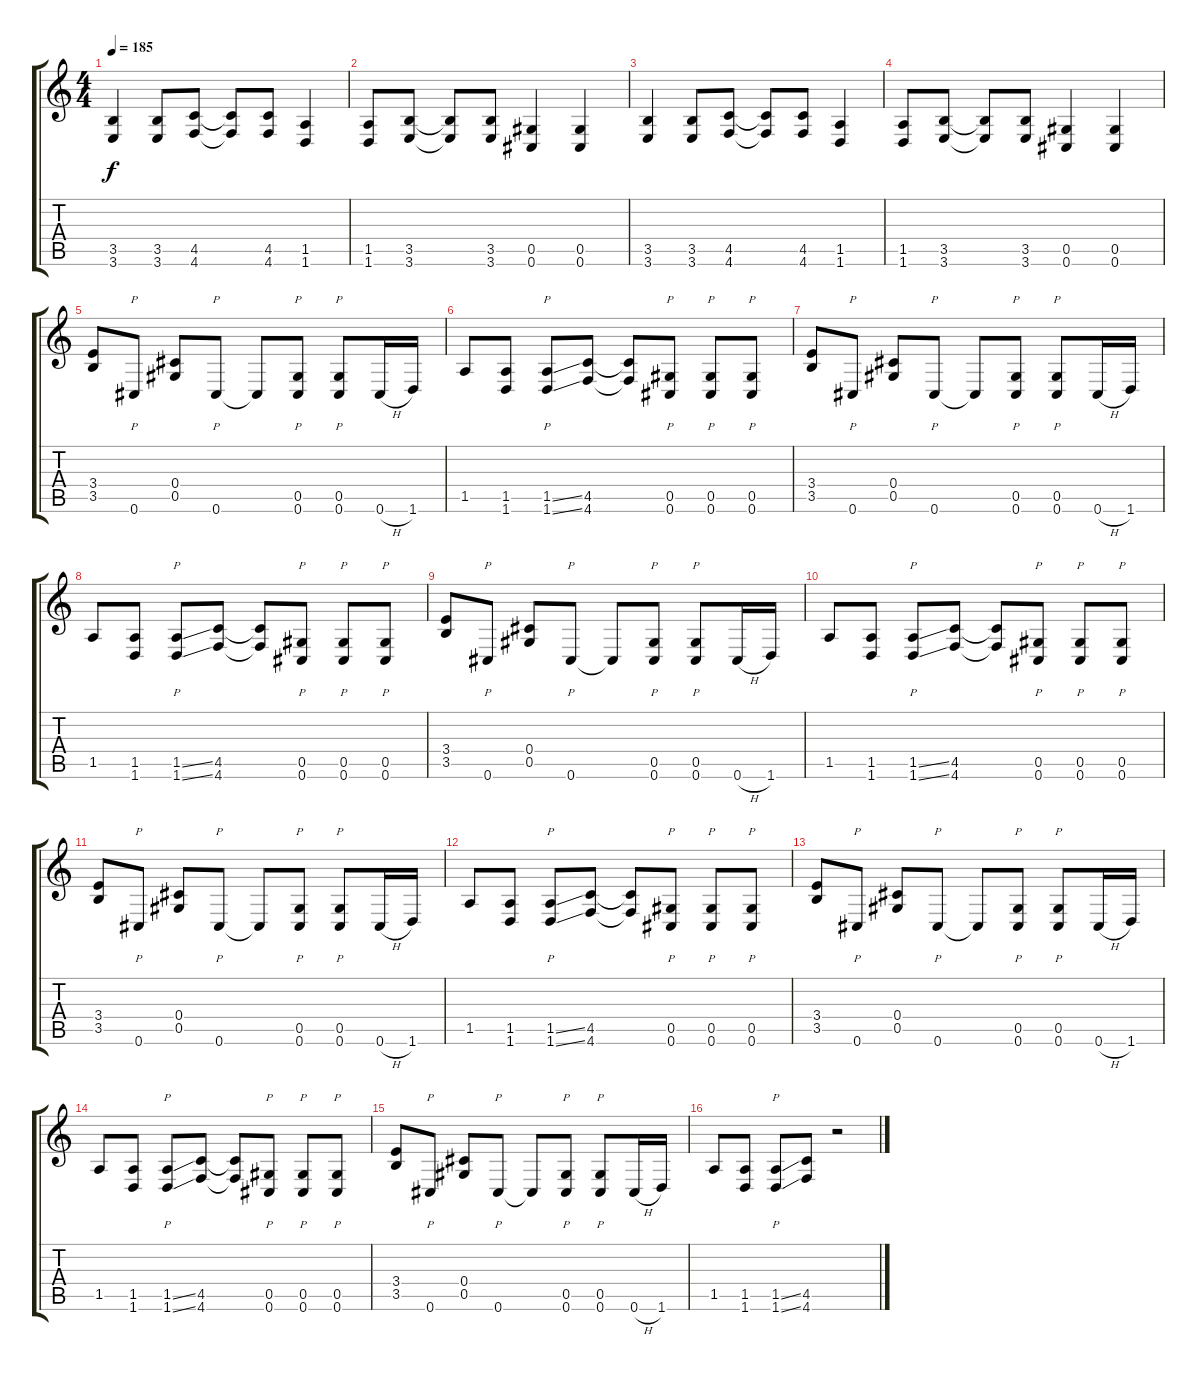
\track "" {instrument distortionguitar}
\staff {score tabs}
\tuning (Eb4 Bb3 Gb3 Db3 Ab2 Db2) {hide}
\ts (4 4)
\tempo 185
\clef g2
\ks c
(3.5 3.6).4{dy f} (3.5 3.6).8 (4.5 4.6).8 (4.5{t} 4.6{t}).8 (4.5 4.6).8 (1.5 1.6).4 |
(1.5 1.6).8 (3.5 3.6).8 (3.5{t} 3.6{t}).8 (3.5 3.6).8 (0.5 0.6).4 (0.5 0.6).4 |
(3.5 3.6).4 (3.5 3.6).8 (4.5 4.6).8 (4.5{t} 4.6{t}).8 (4.5 4.6).8 (1.5 1.6).4 |
(1.5 1.6).8 (3.5 3.6).8 (3.5{t} 3.6{t}).8 (3.5 3.6).8 (0.5 0.6).4 (0.5 0.6).4 |
(3.4 3.5).8 0.6.8{p} (0.4 0.5).8 0.6.8{p} 0.6{t}.8 (0.5 0.6).8{p} (0.5 0.6).8{p} 0.6{h}.16 1.6.16 |
1.5.8 (1.5 1.6).8 (1.5{ss} 1.6{ss}).8{p} (4.5 4.6).8 (4.5{t} 4.6{t}).8 (0.5 0.6).8{p} (0.5 0.6).8{p} (0.5 0.6).8{p} |
(3.4 3.5).8 0.6.8{p} (0.4 0.5).8 0.6.8{p} 0.6{t}.8 (0.5 0.6).8{p} (0.5 0.6).8{p} 0.6{h}.16 1.6.16 |
1.5.8 (1.5 1.6).8 (1.5{ss} 1.6{ss}).8{p} (4.5 4.6).8 (4.5{t} 4.6{t}).8 (0.5 0.6).8{p} (0.5 0.6).8{p} (0.5 0.6).8{p} |
(3.4 3.5).8 0.6.8{p} (0.4 0.5).8 0.6.8{p} 0.6{t}.8 (0.5 0.6).8{p} (0.5 0.6).8{p} 0.6{h}.16 1.6.16 |
1.5.8 (1.5 1.6).8 (1.5{ss} 1.6{ss}).8{p} (4.5 4.6).8 (4.5{t} 4.6{t}).8 (0.5 0.6).8{p} (0.5 0.6).8{p} (0.5 0.6).8{p} |
(3.4 3.5).8 0.6.8{p} (0.4 0.5).8 0.6.8{p} 0.6{t}.8 (0.5 0.6).8{p} (0.5 0.6).8{p} 0.6{h}.16 1.6.16 |
1.5.8 (1.5 1.6).8 (1.5{ss} 1.6{ss}).8{p} (4.5 4.6).8 (4.5{t} 4.6{t}).8 (0.5 0.6).8{p} (0.5 0.6).8{p} (0.5 0.6).8{p} |
(3.4 3.5).8 0.6.8{p} (0.4 0.5).8 0.6.8{p} 0.6{t}.8 (0.5 0.6).8{p} (0.5 0.6).8{p} 0.6{h}.16 1.6.16 |
1.5.8 (1.5 1.6).8 (1.5{ss} 1.6{ss}).8{p} (4.5 4.6).8 (4.5{t} 4.6{t}).8 (0.5 0.6).8{p} (0.5 0.6).8{p} (0.5 0.6).8{p} |
(3.4 3.5).8 0.6.8{p} (0.4 0.5).8 0.6.8{p} 0.6{t}.8 (0.5 0.6).8{p} (0.5 0.6).8{p} 0.6{h}.16 1.6.16 |
1.5.8 (1.5 1.6).8 (1.5{ss} 1.6{ss}).8{p} (4.5 4.6).8 r.2
